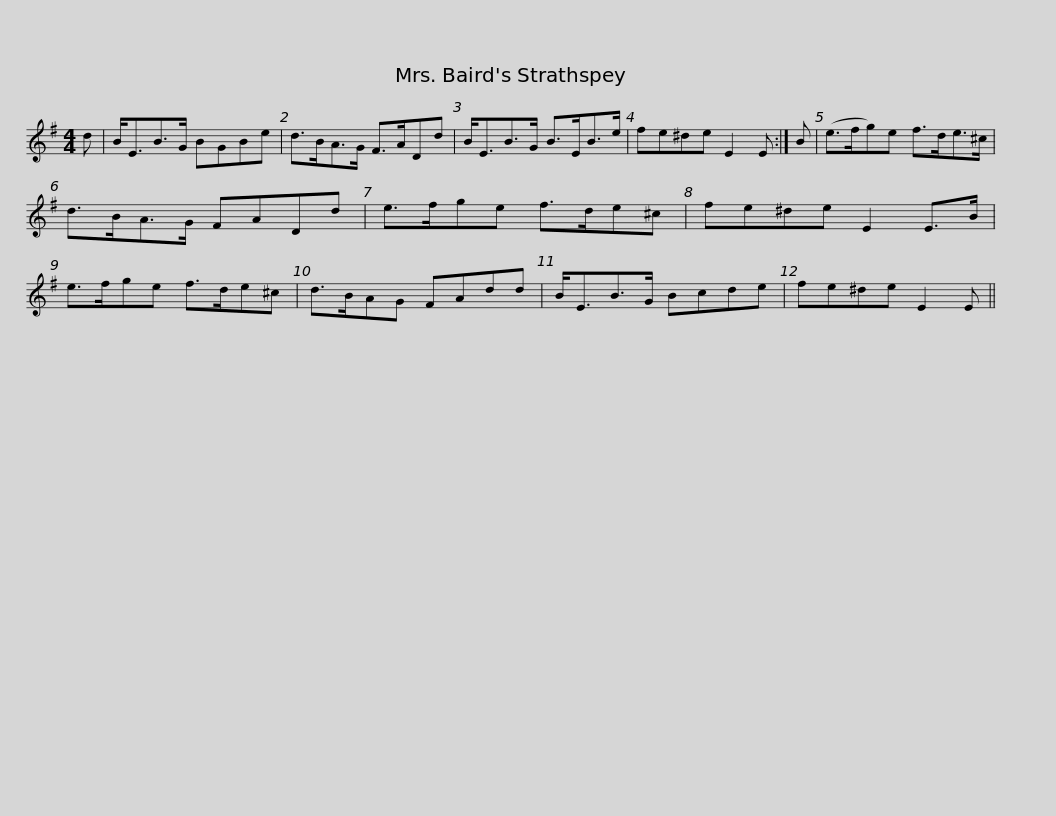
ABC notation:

X:1
L:1/8
M:4/4
I:linebreak $
K:Emin
V:1 treble
V:1
 d | B<EB>G BGBe | d>BA>G F>ADd | B<EB>G B>EB>e | fe^de E2 E :| %5
 B |$ (e>fg)e f>de>^c | d>BA>G FADd | e>fge f>de^c | fe^de E2 E>B | %10
 e>fge f>de^c |$ d>BAG FAdd | B<EB>G Bcde | fe^de E2 E || %14
